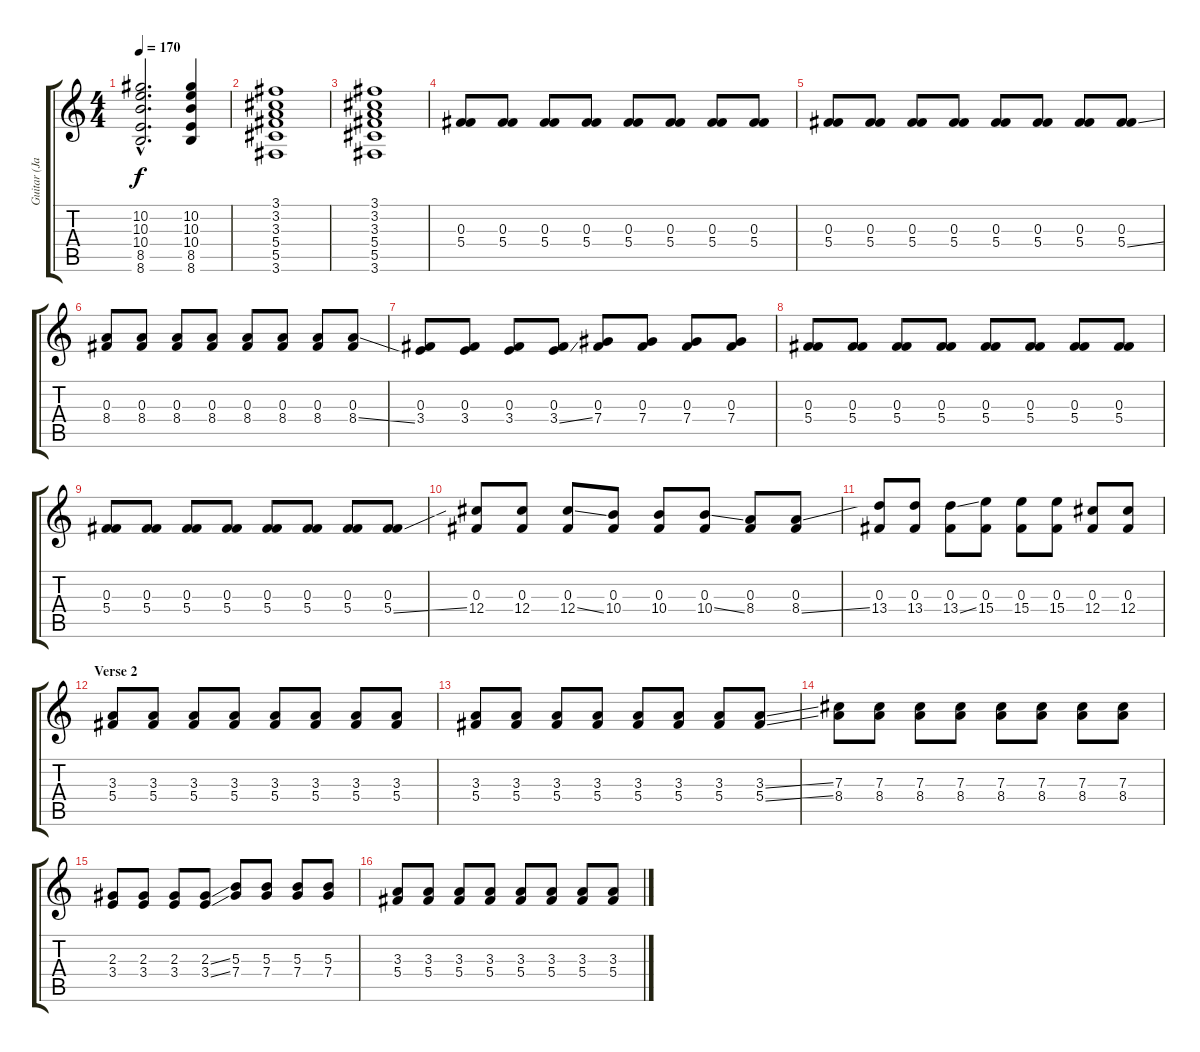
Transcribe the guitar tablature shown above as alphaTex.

\track ("Guitar (Jade)" "Guitar (Ja") {instrument overdrivenguitar}
\staff {score tabs}
\tuning (Eb4 Bb3 Gb3 Db3 Ab2 Eb2) {hide}
\ts (4 4)
\tempo 170
\clef g2
\ks c
(10.2{hac} 10.3{hac} 10.4{hac} 8.5{hac} 8.6{hac}).2{d dy f} (10.2 10.3 10.4 8.5 8.6).4 |
(3.1 3.2 3.3 5.4 5.5 3.6).1 |
(3.1 3.2 3.3 5.4 5.5 3.6).1 |
(0.3 5.4).8{instrument electricguitarmuted} (0.3 5.4).8 (0.3 5.4).8 (0.3 5.4).8 (0.3 5.4).8 (0.3 5.4).8 (0.3 5.4).8 (0.3 5.4).8 |
(0.3 5.4).8{instrument electricguitarmuted} (0.3 5.4).8 (0.3 5.4).8 (0.3 5.4).8 (0.3 5.4).8 (0.3 5.4).8 (0.3 5.4).8 (0.3 5.4{ss}).8 |
(0.3 8.4).8 (0.3 8.4).8 (0.3 8.4).8 (0.3 8.4).8 (0.3 8.4).8 (0.3 8.4).8 (0.3 8.4).8 (0.3 8.4{ss}).8 |
(0.3 3.4).8 (0.3 3.4).8 (0.3 3.4).8 (0.3 3.4{ss}).8 (0.3 7.4).8 (0.3 7.4).8 (0.3 7.4).8 (0.3 7.4).8 |
(0.3 5.4).8{instrument electricguitarmuted} (0.3 5.4).8 (0.3 5.4).8 (0.3 5.4).8 (0.3 5.4).8 (0.3 5.4).8 (0.3 5.4).8 (0.3 5.4).8 |
(0.3 5.4).8{instrument overdrivenguitar} (0.3 5.4).8 (0.3 5.4).8 (0.3 5.4).8 (0.3 5.4).8 (0.3 5.4).8 (0.3 5.4).8 (0.3 5.4{ss}).8 |
(0.3 12.4).8 (0.3 12.4).8 (0.3 12.4{ss}).8 (0.3 10.4).8 (0.3 10.4).8 (0.3 10.4{ss}).8 (0.3 8.4).8 (0.3 8.4{ss}).8 |
(0.3 13.4).8 (0.3 13.4).8 (0.3 13.4{ss}).8 (0.3 15.4).8 (0.3 15.4).8 (0.3 15.4).8 (0.3 12.4).8 (0.3 12.4).8 |
\section ("" "Verse 2")
(3.3 5.4).8{instrument electricguitarmuted} (3.3 5.4).8 (3.3 5.4).8 (3.3 5.4).8 (3.3 5.4).8 (3.3 5.4).8 (3.3 5.4).8 (3.3 5.4).8 |
(3.3 5.4).8 (3.3 5.4).8 (3.3 5.4).8 (3.3 5.4).8 (3.3 5.4).8 (3.3 5.4).8 (3.3 5.4).8 (3.3{ss} 5.4{ss}).8 |
(7.3 8.4).8 (7.3 8.4).8 (7.3 8.4).8 (7.3 8.4).8 (7.3 8.4).8 (7.3 8.4).8 (7.3 8.4).8 (7.3 8.4).8 |
(2.3 3.4).8 (2.3 3.4).8 (2.3 3.4).8 (2.3{ss} 3.4{ss}).8 (5.3 7.4).8 (5.3 7.4).8 (5.3 7.4).8 (5.3 7.4).8 |
(3.3 5.4).8{instrument electricguitarmuted} (3.3 5.4).8 (3.3 5.4).8 (3.3 5.4).8 (3.3 5.4).8 (3.3 5.4).8 (3.3 5.4).8 (3.3 5.4).8
